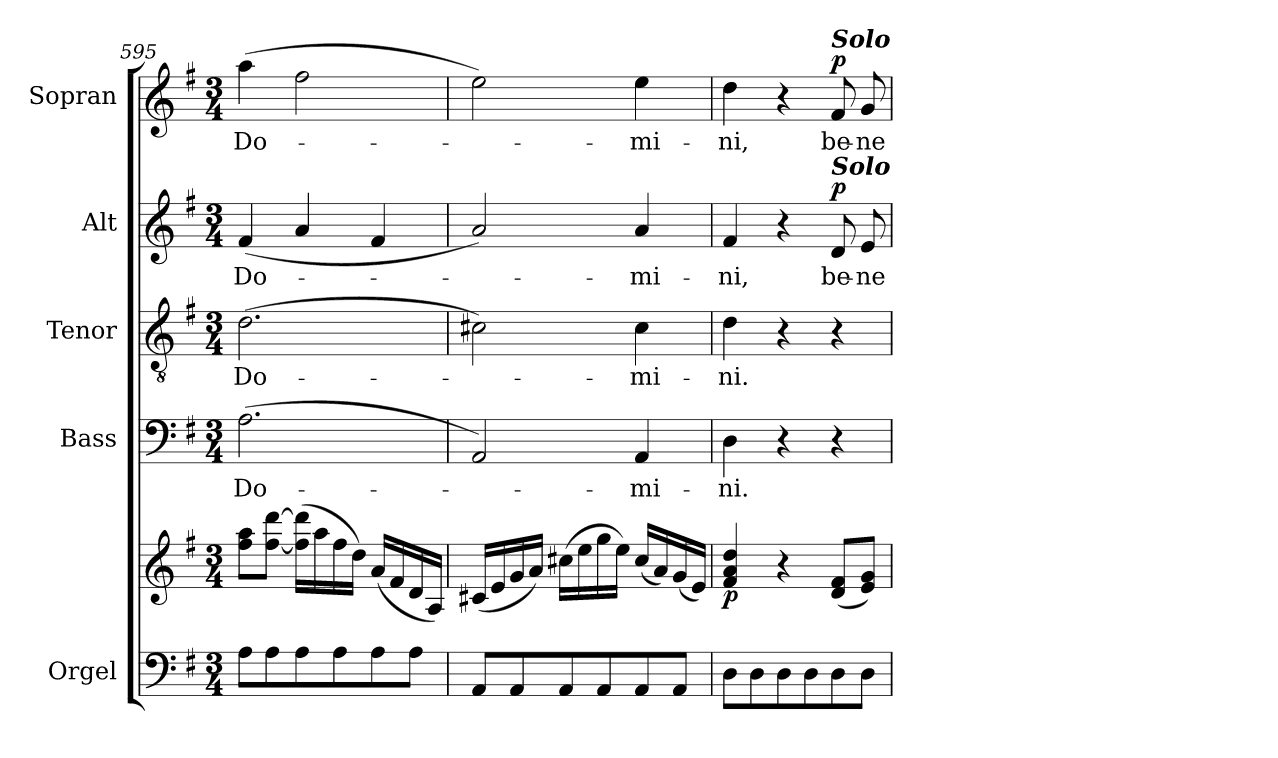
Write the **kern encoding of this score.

**kern	**kern	**dynam	**kern	**text	**kern	**text	**kern	**text	**dynam	**kern	**text	**dynam
*part5	*part5	*part5	*part4	*part4	*part3	*part3	*part2	*part2	*part2	*part1	*part1	*part1
*staff6	*staff5	*staff5/6	*staff4	*staff4	*staff3	*staff3	*staff2	*staff2	*staff2	*staff1	*staff1	*staff1
*I"Orgel	*	*	*I"Bass	*	*I"Tenor	*	*I"Alt	*	*	*I"Sopran	*	*
*I'Org.	*	*	*I'B.	*	*I'T.	*	*I'A.	*	*	*I'S.	*	*
*clefF4	*clefG2	*	*clefF4	*	*clefGv2	*	*clefG2	*	*	*clefG2	*	*
*k[f#]	*k[f#]	*	*k[f#]	*	*k[f#]	*	*k[f#]	*	*	*k[f#]	*	*
*G:	*G:	*	*G:	*	*G:	*	*G:	*	*	*G:	*	*
*M3/4	*M3/4	*	*M3/4	*	*M3/4	*	*M3/4	*	*	*M3/4	*	*
=595	=595	=595	=595	=595	=595	=595	=595	=595	=595	=595	=595	=595
!	!	!	!	!LO:LY:b	!	!LO:LY:b	!	!LO:LY:b	!	!	!LO:LY:b	!
8A\L	8ff#\ 8aa\L	.	(>2.A\	Do-	(>2.d\	Do-	(<4f#/	Do-	.	(>4aa\	Do-	.
8A\	[8ff#\ [8ddd\J	.	.	.	.	.	.	.	.	.	.	.
8A\	(>16ff#\] 16ddd\]LL	.	.	.	.	.	4a/	.	.	2ff#\	.	.
.	16aa\	.	.	.	.	.	.	.	.	.	.	.
8A\	16ff#\	.	.	.	.	.	.	.	.	.	.	.
.	16dd\JJ)	.	.	.	.	.	.	.	.	.	.	.
8A\	(<16a/LL	.	.	.	.	.	4f#/	.	.	.	.	.
.	16f#/	.	.	.	.	.	.	.	.	.	.	.
8A\J	16d/	.	.	.	.	.	.	.	.	.	.	.
.	16A/JJ)	.	.	.	.	.	.	.	.	.	.	.
=596	=596	=596	=596	=596	=596	=596	=596	=596	=596	=596	=596	=596
8AA/L	(<16c#X/LL	.	2AA/)	.	2c#X\)	.	2a/)	.	.	2ee\)	.	.
.	16e/	.	.	.	.	.	.	.	.	.	.	.
8AA/	16g/	.	.	.	.	.	.	.	.	.	.	.
.	16a/JJ)	.	.	.	.	.	.	.	.	.	.	.
8AA/	(>16cc#X\LL	.	.	.	.	.	.	.	.	.	.	.
.	16ee\	.	.	.	.	.	.	.	.	.	.	.
8AA/	16gg\	.	.	.	.	.	.	.	.	.	.	.
.	16ee\JJ)	.	.	.	.	.	.	.	.	.	.	.
!	!	!	!	!LO:LY:b	!	!LO:LY:b	!	!LO:LY:b	!	!	!LO:LY:b	!
8AA/	(<16cc#/LL	.	4AA/	-mi-	4c#\	-mi-	4a/	-mi-	.	4ee\	-mi-	.
.	16a/)	.	.	.	.	.	.	.	.	.	.	.
8AA/J	(<16g/	.	.	.	.	.	.	.	.	.	.	.
.	16e/JJ)	.	.	.	.	.	.	.	.	.	.	.
=597	=597	=597	=597	=597	=597	=597	=597	=597	=597	=597	=597	=597
!	!	!LO:DY:b	!	!LO:LY:b	!	!LO:LY:b	!	!LO:LY:b	!	!	!LO:LY:b	!
8D\L	4f#/ 4a/ 4dd/	p	4D\	-ni.	4d\	-ni.	4f#/	-ni,	.	4dd\	-ni,	.
8D\	.	.	.	.	.	.	.	.	.	.	.	.
8D\	4r	.	4r	.	4r	.	4r	.	.	4r	.	.
8D\	.	.	.	.	.	.	.	.	.	.	.	.
!	!	!	!	!	!	!	!	!	!	!LO:TX:a:Bi:t=Solo	!	!
!	!	!	!	!	!	!	!LO:TX:a:Bi:t=Solo	!	!	!	!	!
!	!	!	!	!	!	!	!	!LO:LY:b	!LO:DY:a	!	!LO:LY:b	!LO:DY:a
8D\	(<8d/ 8f#/L	.	4r	.	4r	.	8d/	be-	p	8f#/	be-	p
!	!	!	!	!	!	!	!	!LO:LY:b	!	!	!LO:LY:b	!
8D\J	8e/ 8g/J)	.	.	.	.	.	8e/	-ne-	.	8g/	-ne-	.
=	=	=	=	=	=	=	=	=	=	=	=	=
*-	*-	*-	*-	*-	*-	*-	*-	*-	*-	*-	*-	*-
